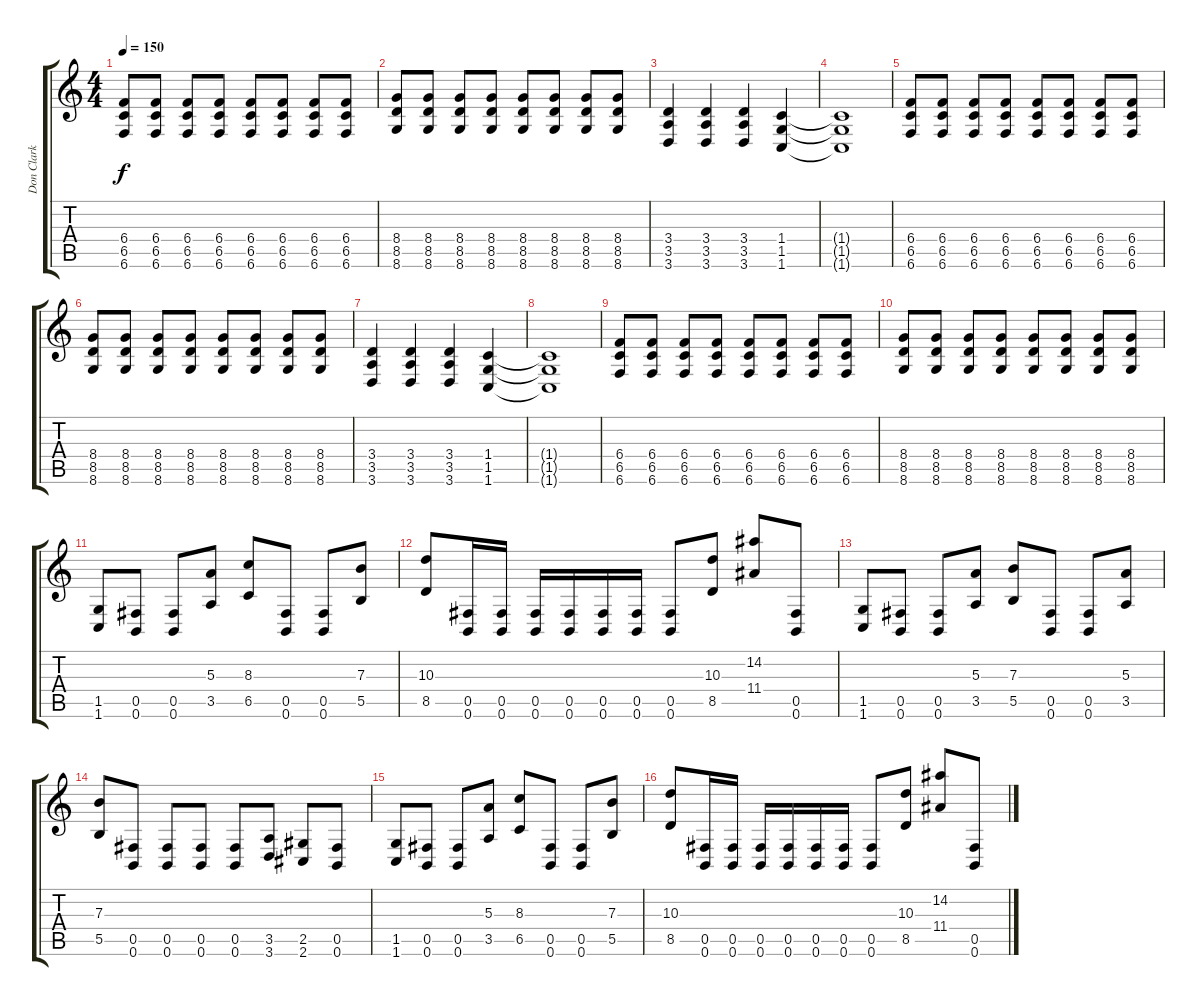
\track ("Don Clark" "Don Clark") {instrument distortionguitar}
\staff {score tabs}
\tuning (Db4 Ab3 E3 B2 Gb2 B1) {hide}
\ts (4 4)
\tempo 150
\clef g2
\ks c
(6.4 6.5 6.6).8{dy f} (6.4 6.5 6.6).8 (6.4 6.5 6.6).8 (6.4 6.5 6.6).8 (6.4 6.5 6.6).8 (6.4 6.5 6.6).8 (6.4 6.5 6.6).8 (6.4 6.5 6.6).8 |
(8.4 8.5 8.6).8 (8.4 8.5 8.6).8 (8.4 8.5 8.6).8 (8.4 8.5 8.6).8 (8.4 8.5 8.6).8 (8.4 8.5 8.6).8 (8.4 8.5 8.6).8 (8.4 8.5 8.6).8 |
(3.4 3.5 3.6).4 (3.4 3.5 3.6).4 (3.4 3.5 3.6).4 (1.4 1.5 1.6).4 |
(1.4{t} 1.5{t} 1.6{t}).1 |
(6.4 6.5 6.6).8 (6.4 6.5 6.6).8 (6.4 6.5 6.6).8 (6.4 6.5 6.6).8 (6.4 6.5 6.6).8 (6.4 6.5 6.6).8 (6.4 6.5 6.6).8 (6.4 6.5 6.6).8 |
(8.4 8.5 8.6).8 (8.4 8.5 8.6).8 (8.4 8.5 8.6).8 (8.4 8.5 8.6).8 (8.4 8.5 8.6).8 (8.4 8.5 8.6).8 (8.4 8.5 8.6).8 (8.4 8.5 8.6).8 |
(3.4 3.5 3.6).4 (3.4 3.5 3.6).4 (3.4 3.5 3.6).4 (1.4 1.5 1.6).4 |
(1.4{t} 1.5{t} 1.6{t}).1 |
(6.4 6.5 6.6).8 (6.4 6.5 6.6).8 (6.4 6.5 6.6).8 (6.4 6.5 6.6).8 (6.4 6.5 6.6).8 (6.4 6.5 6.6).8 (6.4 6.5 6.6).8 (6.4 6.5 6.6).8 |
(8.4 8.5 8.6).8 (8.4 8.5 8.6).8 (8.4 8.5 8.6).8 (8.4 8.5 8.6).8 (8.4 8.5 8.6).8 (8.4 8.5 8.6).8 (8.4 8.5 8.6).8 (8.4 8.5 8.6).8 |
(1.5 1.6).8 (0.5 0.6).8 (0.5 0.6).8 (5.3 3.5).8 (8.3 6.5).8 (0.5 0.6).8 (0.5 0.6).8 (7.3 5.5).8 |
(10.3 8.5).8 (0.5 0.6).16 (0.5 0.6).16 (0.5 0.6).16 (0.5 0.6).16 (0.5 0.6).16 (0.5 0.6).16 (0.5 0.6).8 (10.3 8.5).8 (14.2 11.4).8 (0.5 0.6).8 |
(1.5 1.6).8 (0.5 0.6).8 (0.5 0.6).8 (5.3 3.5).8 (7.3 5.5).8 (0.5 0.6).8 (0.5 0.6).8 (5.3 3.5).8 |
(7.3 5.5).8 (0.5 0.6).8 (0.5 0.6).8 (0.5 0.6).8 (0.5 0.6).8 (3.5 3.6).8 (2.5 2.6).8 (0.5 0.6).8 |
(1.5 1.6).8 (0.5 0.6).8 (0.5 0.6).8 (5.3 3.5).8 (8.3 6.5).8 (0.5 0.6).8 (0.5 0.6).8 (7.3 5.5).8 |
(10.3 8.5).8 (0.5 0.6).16 (0.5 0.6).16 (0.5 0.6).16 (0.5 0.6).16 (0.5 0.6).16 (0.5 0.6).16 (0.5 0.6).8 (10.3 8.5).8 (14.2 11.4).8 (0.5 0.6).8
